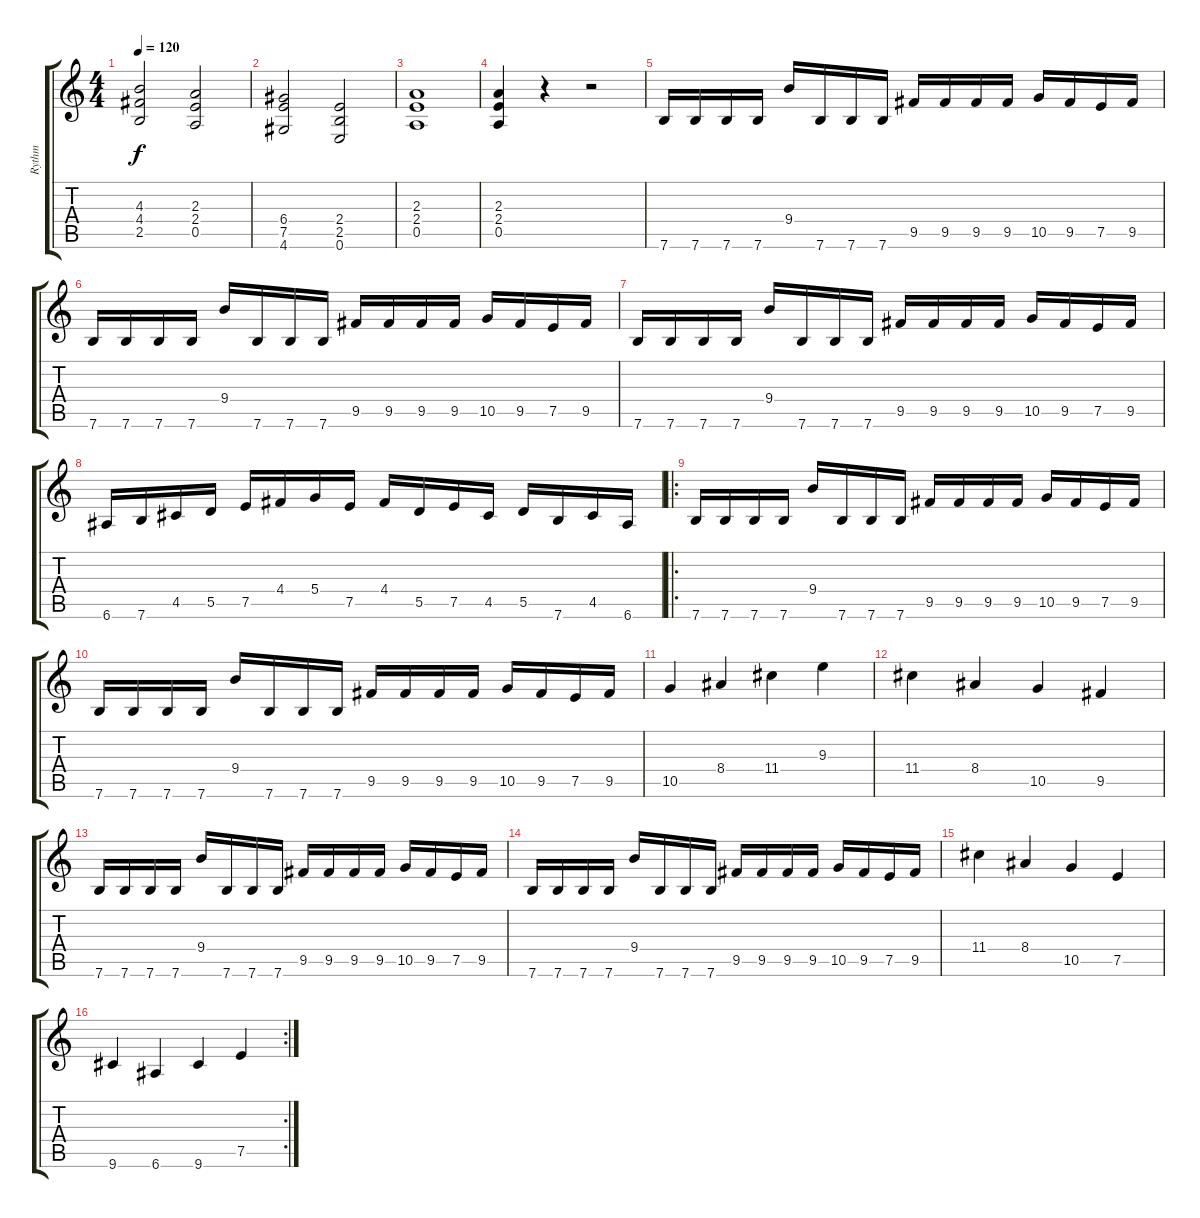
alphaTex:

\track ("Rythm" "Rythm") {instrument distortionguitar}
\staff {score tabs}
\tuning (E4 B3 G3 D3 A2 E2) {hide}
\ts (4 4)
\tempo 120
\clef g2
\ks c
(4.3 4.4 2.5).2{dy f} (2.3 2.4 0.5).2 |
(6.4 7.5 4.6).2 (2.4 2.5 0.6).2 |
(2.3 2.4 0.5).1 |
(2.3 2.4 0.5).4 r.4 r.2 |
7.6.16 7.6.16 7.6.16 7.6.16 9.4.16 7.6.16 7.6.16 7.6.16 9.5.16 9.5.16 9.5.16 9.5.16 10.5.16 9.5.16 7.5.16 9.5.16 |
7.6.16 7.6.16 7.6.16 7.6.16 9.4.16 7.6.16 7.6.16 7.6.16 9.5.16 9.5.16 9.5.16 9.5.16 10.5.16 9.5.16 7.5.16 9.5.16 |
7.6.16 7.6.16 7.6.16 7.6.16 9.4.16 7.6.16 7.6.16 7.6.16 9.5.16 9.5.16 9.5.16 9.5.16 10.5.16 9.5.16 7.5.16 9.5.16 |
6.6.16 7.6.16 4.5.16 5.5.16 7.5.16 4.4.16 5.4.16 7.5.16 4.4.16 5.5.16 7.5.16 4.5.16 5.5.16 7.6.16 4.5.16 6.6.16 |
\ro
7.6.16 7.6.16 7.6.16 7.6.16 9.4.16 7.6.16 7.6.16 7.6.16 9.5.16 9.5.16 9.5.16 9.5.16 10.5.16 9.5.16 7.5.16 9.5.16 |
7.6.16 7.6.16 7.6.16 7.6.16 9.4.16 7.6.16 7.6.16 7.6.16 9.5.16 9.5.16 9.5.16 9.5.16 10.5.16 9.5.16 7.5.16 9.5.16 |
10.5.4 8.4.4 11.4.4 9.3.4 |
11.4.4 8.4.4 10.5.4 9.5.4 |
7.6.16 7.6.16 7.6.16 7.6.16 9.4.16 7.6.16 7.6.16 7.6.16 9.5.16 9.5.16 9.5.16 9.5.16 10.5.16 9.5.16 7.5.16 9.5.16 |
7.6.16 7.6.16 7.6.16 7.6.16 9.4.16 7.6.16 7.6.16 7.6.16 9.5.16 9.5.16 9.5.16 9.5.16 10.5.16 9.5.16 7.5.16 9.5.16 |
11.4.4 8.4.4 10.5.4 7.5.4 |
\rc 2
9.6.4 6.6.4 9.6.4 7.5.4
